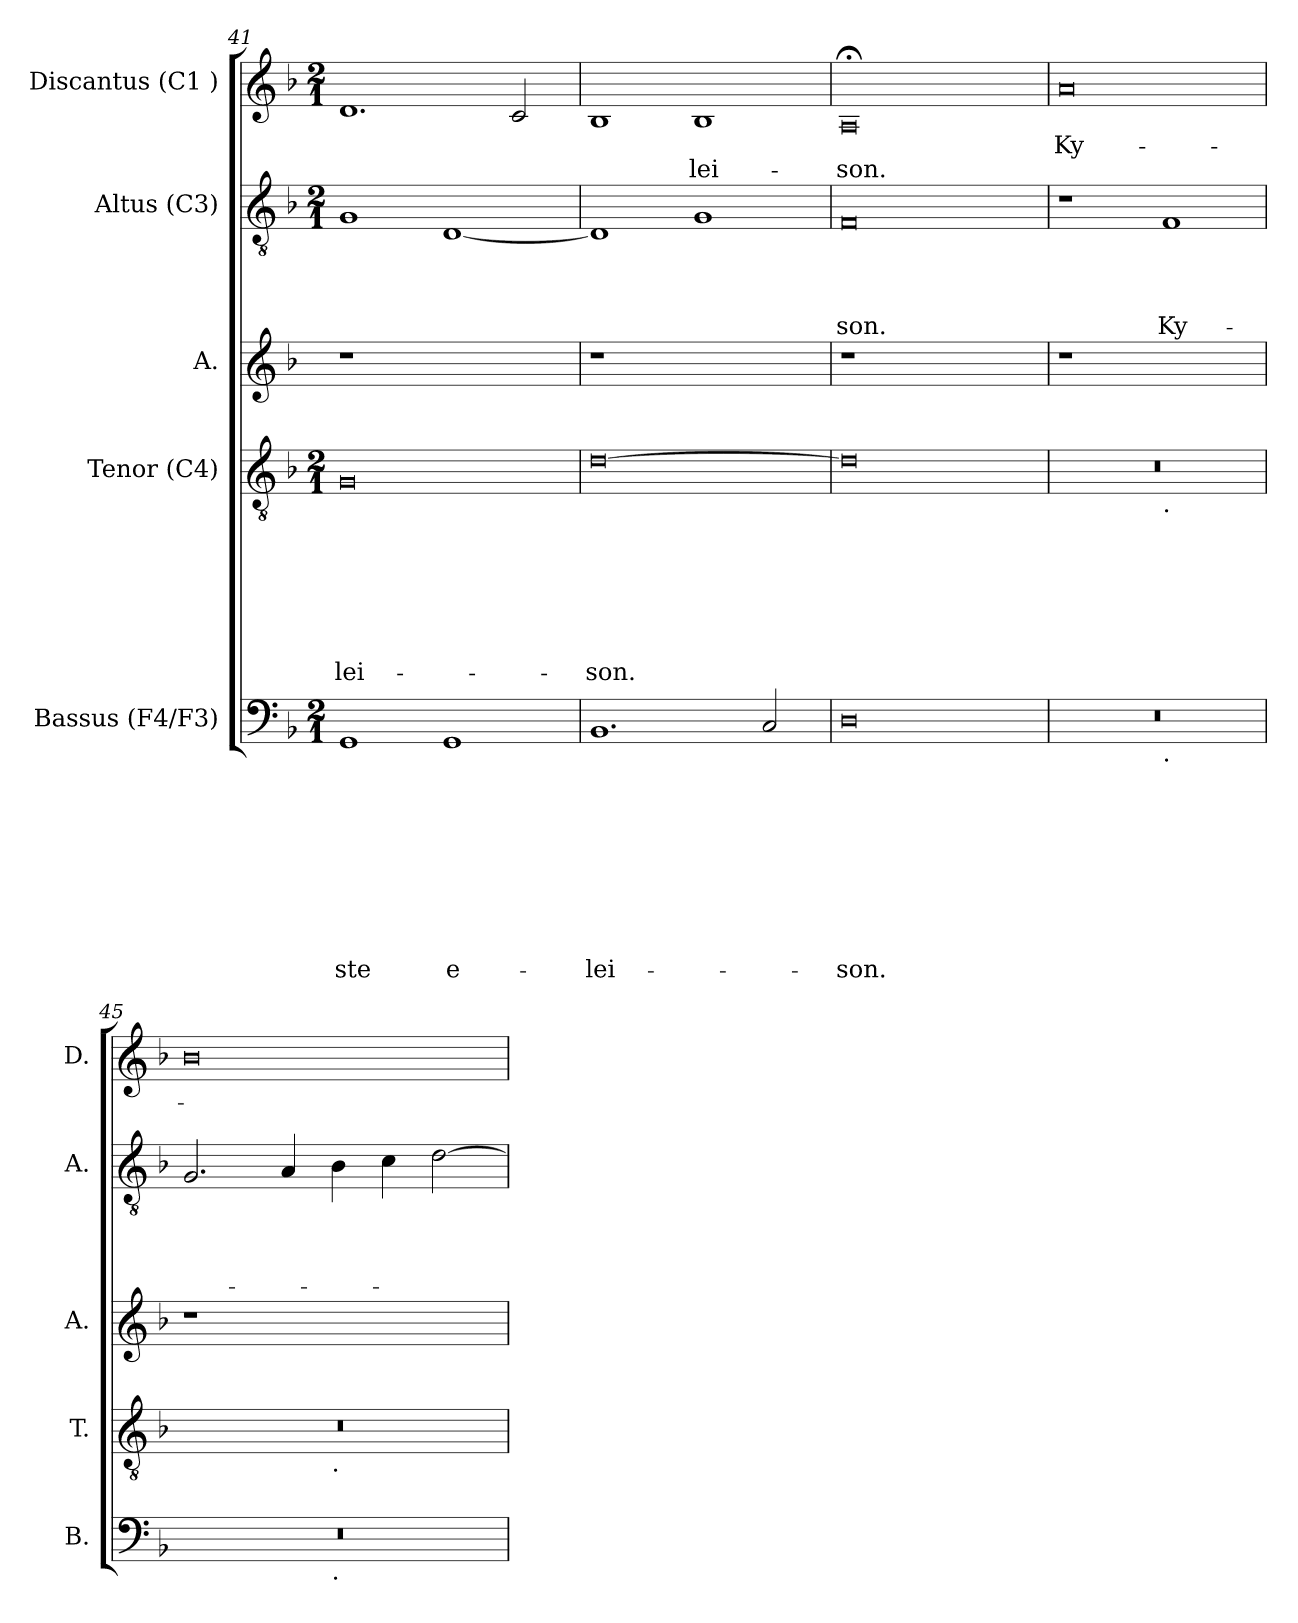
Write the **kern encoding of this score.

**kern	**text	**text	**text	**text	**text	**text	**text	**text	**text	**kern	**text	**text	**text	**text	**text	**text	**text	**kern	**kern	**text	**text	**text	**text	**kern	**text	**text
*part5	*part5	*part5	*part5	*part5	*part5	*part5	*part5	*part5	*part5	*part4	*part4	*part4	*part4	*part4	*part4	*part4	*part4	*part3	*part2	*part2	*part2	*part2	*part2	*part1	*part1	*part1
*staff5	*staff5	*staff5	*staff5	*staff5	*staff5	*staff5	*staff5	*staff5	*staff5	*staff4	*staff4	*staff4	*staff4	*staff4	*staff4	*staff4	*staff4	*staff3	*staff2	*staff2	*staff2	*staff2	*staff2	*staff1	*staff1	*staff1
*I"Bassus (F4/F3)	*	*	*	*	*	*	*	*	*	*I"Tenor (C4)	*	*	*	*	*	*	*	*I"A.	*I"Altus (C3)	*	*	*	*	*I"Discantus (C1 )	*	*
*I'B.	*	*	*	*	*	*	*	*	*	*I'T.	*	*	*	*	*	*	*	*I'A.	*I'A.	*	*	*	*	*I'D.	*	*
*clefF4	*	*	*	*	*	*	*	*	*	*clefGv2	*	*	*	*	*	*	*	*clefG2	*clefGv2	*	*	*	*	*clefG2	*	*
*k[b-]	*	*	*	*	*	*	*	*	*	*k[b-]	*	*	*	*	*	*	*	*k[b-]	*k[b-]	*	*	*	*	*k[b-]	*	*
*F:	*	*	*	*	*	*	*	*	*	*F:	*	*	*	*	*	*	*	*F:	*F:	*	*	*	*	*F:	*	*
*M2/1	*	*	*	*	*	*	*	*	*	*M2/1	*	*	*	*	*	*	*	*	*M2/1	*	*	*	*	*M2/1	*	*
=41	=41	=41	=41	=41	=41	=41	=41	=41	=41	=41	=41	=41	=41	=41	=41	=41	=41	=41	=41	=41	=41	=41	=41	=41	=41	=41
!	!	!	!	!	!	!	!	!	!LO:LY:b	!	!	!	!	!	!	!	!LO:LY:b:rj	!	!	!	!	!	!	!	!	!
1GG	.	.	.	.	.	.	.	.	-ste	0G	.	.	.	.	.	.	-lei-	1r	1G	.	.	.	.	1.d	.	.
!	!	!	!	!	!	!	!	!	!LO:LY:b:rj	!	!	!	!	!	!	!	!	!	!	!	!	!	!	!	!	!
1GG	.	.	.	.	.	.	.	.	e-	.	.	.	.	.	.	.	.	1ryy	[<1D	.	.	.	.	.	.	.
.	.	.	.	.	.	.	.	.	.	.	.	.	.	.	.	.	.	.	.	.	.	.	.	2c/	.	.
=42	=42	=42	=42	=42	=42	=42	=42	=42	=42	=42	=42	=42	=42	=42	=42	=42	=42	=42	=42	=42	=42	=42	=42	=42	=42	=42
!	!	!	!	!	!	!	!	!	!LO:LY:b	!	!	!	!	!	!	!	!LO:LY:b	!	!	!	!	!	!	!	!	!
1.BB-	.	.	.	.	.	.	.	.	-lei-	[>0d	.	.	.	.	.	.	-son.	1r	1D]	.	.	.	.	1B-	.	.
!	!	!	!	!	!	!	!	!	!	!	!	!	!	!	!	!	!	!	!	!	!	!	!	!	!	!LO:LY:b
.	.	.	.	.	.	.	.	.	.	.	.	.	.	.	.	.	.	1ryy	1G	.	.	.	.	1B-	.	lei-
2C/	.	.	.	.	.	.	.	.	.	.	.	.	.	.	.	.	.	.	.	.	.	.	.	.	.	.
=43	=43	=43	=43	=43	=43	=43	=43	=43	=43	=43	=43	=43	=43	=43	=43	=43	=43	=43	=43	=43	=43	=43	=43	=43	=43	=43
!	!	!	!	!	!	!	!	!	!LO:LY:b	!	!	!	!	!	!	!	!	!	!	!	!	!	!LO:LY:b	!	!	!LO:LY:b
0D	.	.	.	.	.	.	.	.	-son.	0d]	.	.	.	.	.	.	.	1r	0F	.	.	.	-son.	0A;	.	-son.
.	.	.	.	.	.	.	.	.	.	.	.	.	.	.	.	.	.	1ryy	.	.	.	.	.	.	.	.
!!LO:LB:g=z
=44	=44	=44	=44	=44	=44	=44	=44	=44	=44	=44	=44	=44	=44	=44	=44	=44	=44	=44	=44	=44	=44	=44	=44	=44	=44	=44
!	!	!	!	!	!	!	!	!	!	!	!	!	!	!	!	!	!	!	!	!	!	!	!	!	!LO:LY:b	!
*^	*	*	*	*	*	*	*	*	*	*^	*	*	*	*	*	*	*	*	*	*	*	*	*	*	*	*
0r	1ryy	.	.	.	.	.	.	.	.	.	0r	1ryy	.	.	.	.	.	.	.	1r	1r	.	.	.	.	0a	-Ky-	.
!	!	!	!	!	!	!	!	!	!	!	!	!LO:TX:b:t=.	!	!	!	!	!	!	!	!	!	!	!	!	!	!	!	!
!	!LO:TX:b:t=.	!	!	!	!	!	!	!	!	!	!	!	!	!	!	!	!	!	!	!	!	!	!	!	!	!	!	!
!	!	!	!	!	!	!	!	!	!	!	!	!	!	!	!	!	!	!	!	!	!	!	!	!	!LO:LY:b	!	!	!
.	1ryy	.	.	.	.	.	.	.	.	.	.	1ryy	.	.	.	.	.	.	.	1ryy	1F	.	.	.	Ky-	.	.	.
=45	=45	=45	=45	=45	=45	=45	=45	=45	=45	=45	=45	=45	=45	=45	=45	=45	=45	=45	=45	=45	=45	=45	=45	=45	=45	=45	=45	=45
0r	1ryy	.	.	.	.	.	.	.	.	.	0r	1ryy	.	.	.	.	.	.	.	1r	2.G/	.	.	.	.	0b-	.	.
.	.	.	.	.	.	.	.	.	.	.	.	.	.	.	.	.	.	.	.	.	4A/	.	.	.	.	.	.	.
!	!	!	!	!	!	!	!	!	!	!	!	!LO:TX:b:t=.	!	!	!	!	!	!	!	!	!	!	!	!	!	!	!	!
!	!LO:TX:b:t=.	!	!	!	!	!	!	!	!	!	!	!	!	!	!	!	!	!	!	!	!	!	!	!	!	!	!	!
.	1ryy	.	.	.	.	.	.	.	.	.	.	1ryy	.	.	.	.	.	.	.	1ryy	4B-\	.	.	.	.	.	.	.
.	.	.	.	.	.	.	.	.	.	.	.	.	.	.	.	.	.	.	.	.	4c\	.	.	.	.	.	.	.
.	.	.	.	.	.	.	.	.	.	.	.	.	.	.	.	.	.	.	.	.	[>2d\	.	.	.	.	.	.	.
*v	*v	*	*	*	*	*	*	*	*	*	*	*	*	*	*	*	*	*	*	*	*	*	*	*	*	*	*	*
*	*	*	*	*	*	*	*	*	*	*v	*v	*	*	*	*	*	*	*	*	*	*	*	*	*	*	*	*
=	=	=	=	=	=	=	=	=	=	=	=	=	=	=	=	=	=	=	=	=	=	=	=	=	=	=
*-	*-	*-	*-	*-	*-	*-	*-	*-	*-	*-	*-	*-	*-	*-	*-	*-	*-	*-	*-	*-	*-	*-	*-	*-	*-	*-
